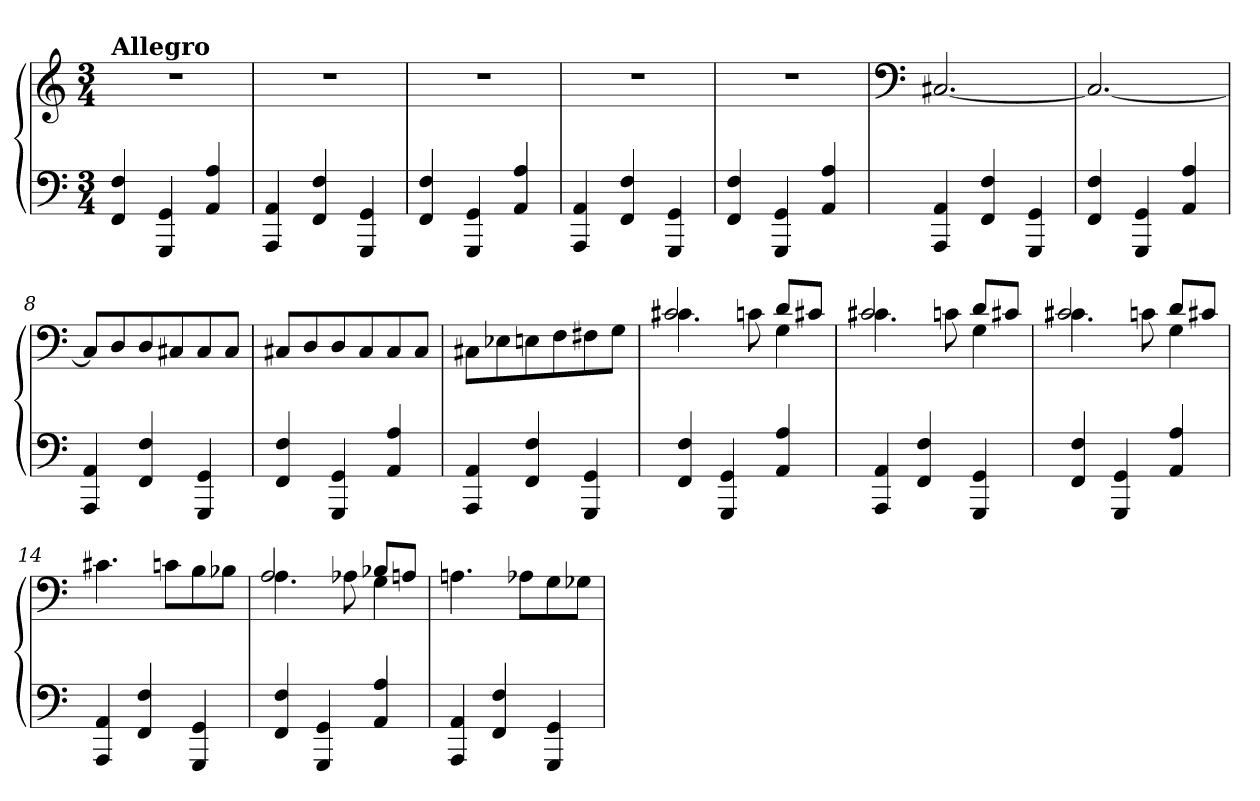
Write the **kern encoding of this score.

**kern	**kern
*part1	*part1
*staff2	*staff1
*clefF4	*clefG2
*k[]	*k[]
*M3/4	*M3/4
=1	=1
!	!LO:TX:a:B:t=Allegro
4FF/ 4F/	2.r
4GGG/ 4GG/	.
4AA/ 4A/	.
=2	=2
4AAA/ 4AA/	2.r
4FF/ 4F/	.
4GGG/ 4GG/	.
=3	=3
4FF/ 4F/	2.r
4GGG/ 4GG/	.
4AA/ 4A/	.
=4	=4
4AAA/ 4AA/	2.r
4FF/ 4F/	.
4GGG/ 4GG/	.
=5	=5
4FF/ 4F/	2.r
4GGG/ 4GG/	.
4AA/ 4A/	.
=6	=6
*	*clefF4
4AAA/ 4AA/	[2.C#X/
4FF/ 4F/	.
4GGG/ 4GG/	.
=7	=7
4FF/ 4F/	2.C#/_
4GGG/ 4GG/	.
4AA/ 4A/	.
=8	=8
4AAA/ 4AA/	8C#/L]
.	8D/
4FF/ 4F/	8D/
.	8C#X/
4GGG/ 4GG/	8C#/
.	8C#/J
!!LO:LB:g=z
=9	=9
4FF/ 4F/	8C#X/L
.	8D/
4GGG/ 4GG/	8D/
.	8C#/
4AA/ 4A/	8C#/
.	8C#/J
=10	=10
4AAA/ 4AA/	8C#X\L
.	8E-X\
4FF/ 4F/	8En\
.	8F\
4GGG/ 4GG/	8F#X\
.	8G\J
=11	=11
*	*^
4FF/ 4F/	4.c#X\	2c#/
4GGG/ 4GG/	.	.
.	8cn\	.
4AA/ 4A/	4G\	8d/L
.	.	8c#X/J
=12	=12	=12
4AAA/ 4AA/	4.c#X\	2c#/
4FF/ 4F/	.	.
.	8cn\	.
4GGG/ 4GG/	4G\	8d/L
.	.	8c#X/J
!!LO:LB:g=z	!!
=13	=13	=13
4FF/ 4F/	4.c#X\	2c#/
4GGG/ 4GG/	.	.
.	8cn\	.
4AA/ 4A/	4G\	8d/L
.	.	8c#X/J
*	*v	*v
=14	=14
4AAA/ 4AA/	4.c#X\
4FF/ 4F/	.
.	8cn\L
4GGG/ 4GG/	8B\
.	8B-X\J
=15	=15
*	*^
4FF/ 4F/	4.A\	2A/
4GGG/ 4GG/	.	.
.	8A-X\	.
4AA/ 4A/	4G\	8B-X/L
.	.	8An/J
*	*v	*v
=16	=16
4AAA/ 4AA/	4.An\
4FF/ 4F/	.
.	8A-X\L
4GGG/ 4GG/	8G\
.	8G-X\J
=	=
*-	*-
